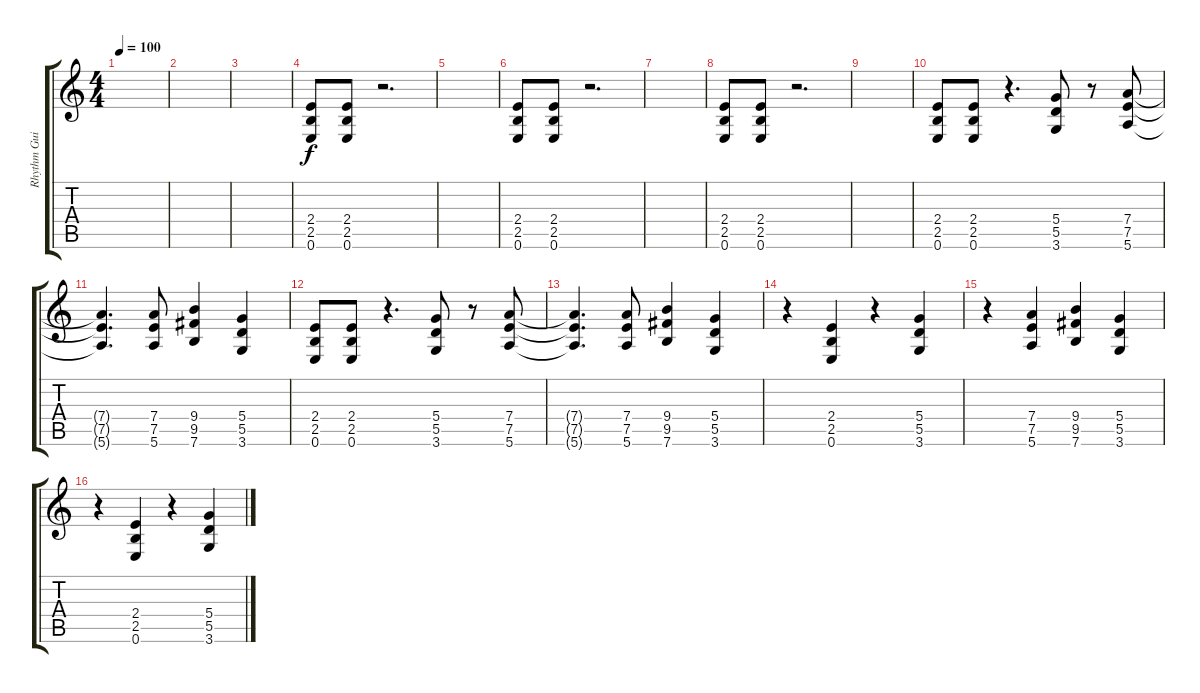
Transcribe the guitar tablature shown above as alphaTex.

\track ("Rhythm Guitar" "Rhythm Gui") {instrument overdrivenguitar}
\staff {score tabs}
\tuning (E4 B3 G3 D3 A2 E2) {hide}
\ts (4 4)
\tempo 100
\clef g2
\ks c
|
|
|
(2.4 2.5 0.6).8 (2.4 2.5 0.6).8 r.2{d} |
|
(2.4 2.5 0.6).8 (2.4 2.5 0.6).8 r.2{d} |
|
(2.4 2.5 0.6).8 (2.4 2.5 0.6).8 r.2{d} |
|
(2.4 2.5 0.6).8 (2.4 2.5 0.6).8 r.4{d} (5.4 5.5 3.6).8 r.8 (7.4 7.5 5.6).8 |
(7.4{t} 7.5{t} 5.6{t}).4{d} (7.4 7.5 5.6).8 (9.4 9.5 7.6).4 (5.4 5.5 3.6).4 |
(2.4 2.5 0.6).8 (2.4 2.5 0.6).8 r.4{d} (5.4 5.5 3.6).8 r.8 (7.4 7.5 5.6).8 |
(7.4{t} 7.5{t} 5.6{t}).4{d} (7.4 7.5 5.6).8 (9.4 9.5 7.6).4 (5.4 5.5 3.6).4 |
r.4 (2.4 2.5 0.6).4 r.4 (5.4 5.5 3.6).4 |
r.4 (7.4 7.5 5.6).4 (9.4 9.5 7.6).4 (5.4 5.5 3.6).4 |
r.4 (2.4 2.5 0.6).4 r.4 (5.4 5.5 3.6).4
